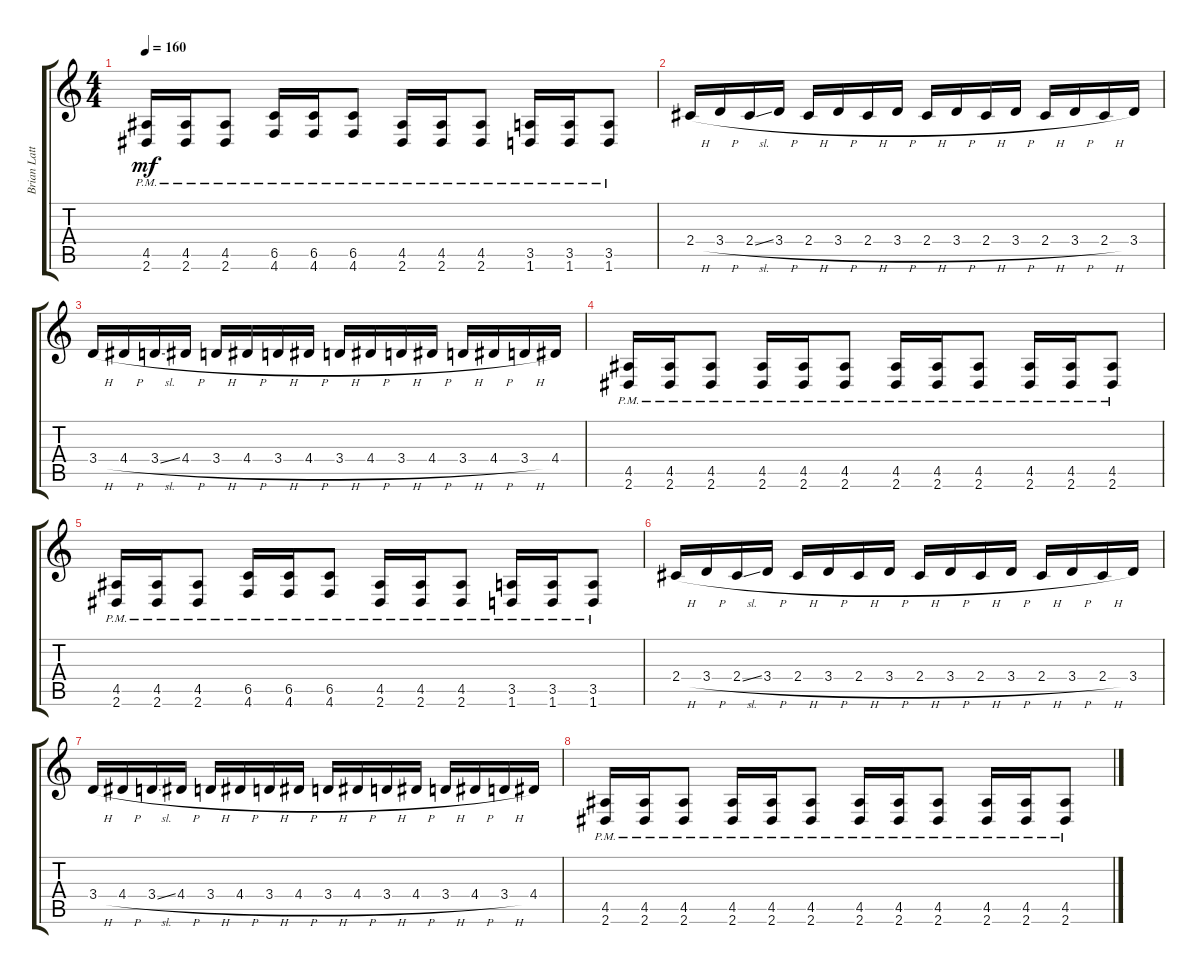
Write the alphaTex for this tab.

\track ("Brian Latta" "Brian Latt") {instrument distortionguitar}
\staff {score tabs}
\tuning (Db4 Ab3 E3 B2 Gb2 Db2) {hide}
\ts (4 4)
\tempo 160
\clef g2
\ks c
(4.5{pm} 2.6{pm}).16{dy mf} (4.5{pm} 2.6{pm}).16 (4.5{pm} 2.6{pm}).8 (6.5{pm} 4.6{pm}).16 (6.5{pm} 4.6{pm}).16 (6.5{pm} 4.6{pm}).8 (4.5{pm} 2.6{pm}).16 (4.5{pm} 2.6{pm}).16 (4.5{pm} 2.6{pm}).8 (3.5{pm} 1.6{pm}).16 (3.5{pm} 1.6{pm}).16 (3.5{pm} 1.6{pm}).8 |
2.4{h}.16 3.4{h}.16 2.4{sl}.16 3.4{h}.16 2.4{h}.16 3.4{h}.16 2.4{h}.16 3.4{h}.16 2.4{h}.16 3.4{h}.16 2.4{h}.16 3.4{h}.16 2.4{h}.16 3.4{h}.16 2.4{h}.16 3.4.16 |
3.4{h}.16 4.4{h}.16 3.4{sl}.16 4.4{h}.16 3.4{h}.16 4.4{h}.16 3.4{h}.16 4.4{h}.16 3.4{h}.16 4.4{h}.16 3.4{h}.16 4.4{h}.16 3.4{h}.16 4.4{h}.16 3.4{h}.16 4.4.16 |
(4.5{pm} 2.6{pm}).16 (4.5{pm} 2.6{pm}).16 (4.5{pm} 2.6{pm}).8 (4.5{pm} 2.6{pm}).16 (4.5{pm} 2.6{pm}).16 (4.5{pm} 2.6{pm}).8 (4.5{pm} 2.6{pm}).16 (4.5{pm} 2.6{pm}).16 (4.5{pm} 2.6{pm}).8 (4.5{pm} 2.6{pm}).16 (4.5{pm} 2.6{pm}).16 (4.5{pm} 2.6{pm}).8 |
(4.5{pm} 2.6{pm}).16 (4.5{pm} 2.6{pm}).16 (4.5{pm} 2.6{pm}).8 (6.5{pm} 4.6{pm}).16 (6.5{pm} 4.6{pm}).16 (6.5{pm} 4.6{pm}).8 (4.5{pm} 2.6{pm}).16 (4.5{pm} 2.6{pm}).16 (4.5{pm} 2.6{pm}).8 (3.5{pm} 1.6{pm}).16 (3.5{pm} 1.6{pm}).16 (3.5{pm} 1.6{pm}).8 |
2.4{h}.16 3.4{h}.16 2.4{sl}.16 3.4{h}.16 2.4{h}.16 3.4{h}.16 2.4{h}.16 3.4{h}.16 2.4{h}.16 3.4{h}.16 2.4{h}.16 3.4{h}.16 2.4{h}.16 3.4{h}.16 2.4{h}.16 3.4.16 |
3.4{h}.16 4.4{h}.16 3.4{sl}.16 4.4{h}.16 3.4{h}.16 4.4{h}.16 3.4{h}.16 4.4{h}.16 3.4{h}.16 4.4{h}.16 3.4{h}.16 4.4{h}.16 3.4{h}.16 4.4{h}.16 3.4{h}.16 4.4.16 |
(4.5{pm} 2.6{pm}).16 (4.5{pm} 2.6{pm}).16 (4.5{pm} 2.6{pm}).8 (4.5{pm} 2.6{pm}).16 (4.5{pm} 2.6{pm}).16 (4.5{pm} 2.6{pm}).8 (4.5{pm} 2.6{pm}).16 (4.5{pm} 2.6{pm}).16 (4.5{pm} 2.6{pm}).8 (4.5{pm} 2.6{pm}).16 (4.5{pm} 2.6{pm}).16 (4.5{pm} 2.6{pm}).8
